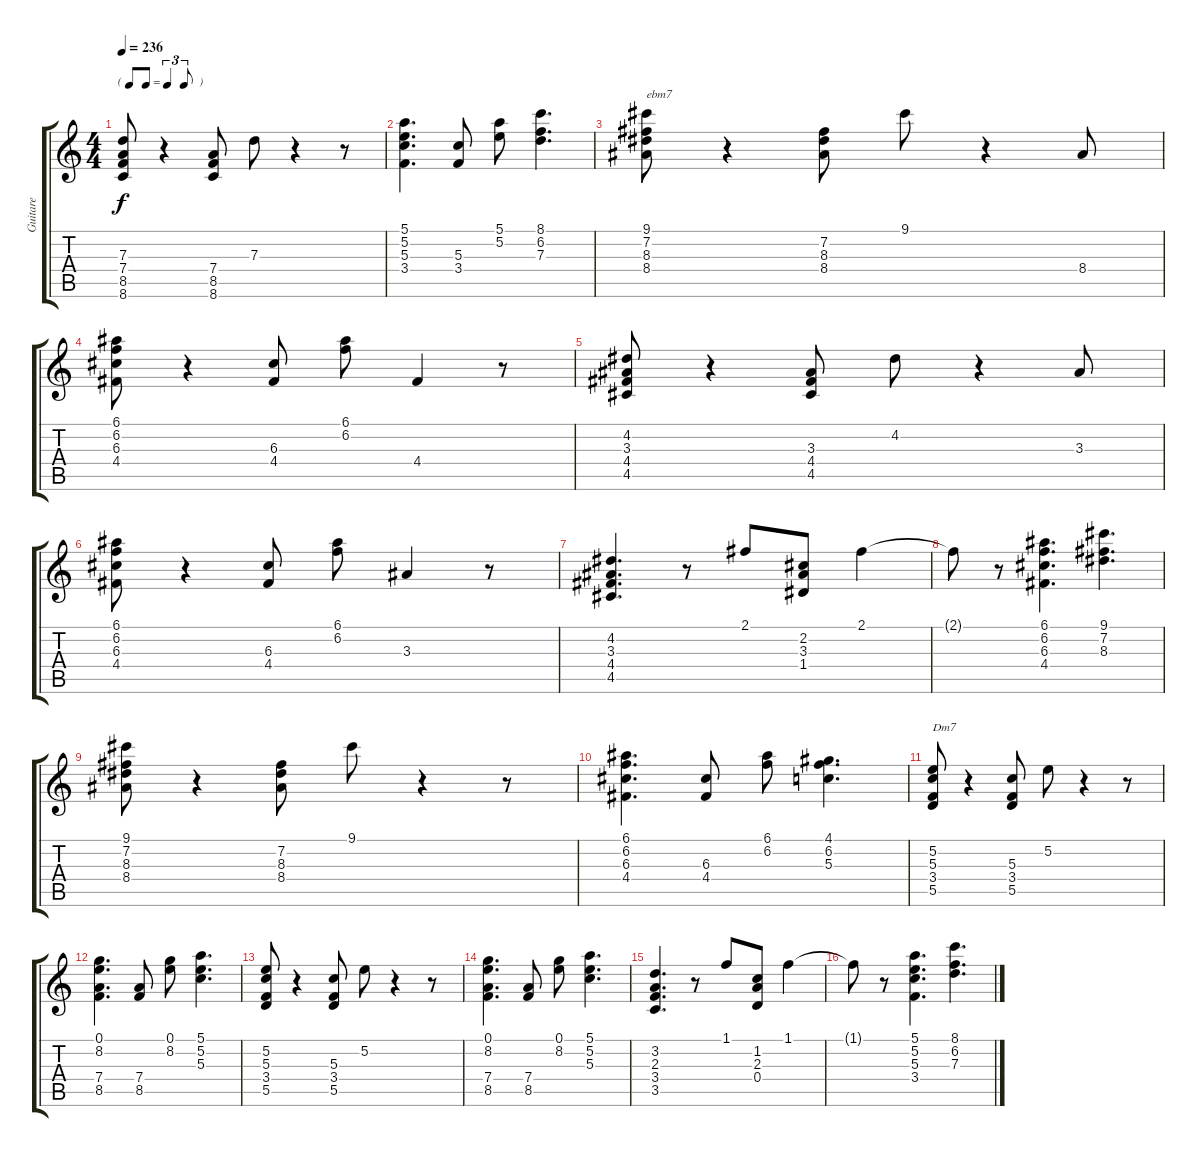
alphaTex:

\track ("Guitare" "Guitare") {instrument electricguitarjazz}
\staff {score tabs}
\tuning (E4 B3 G3 D3 A2 E2) {hide}
\ts (4 4)
\tf triplet8th
\tempo 236
\clef g2
\ks c
(7.3 7.4 8.5 8.6).8{dy f} r.4 (7.4 8.5 8.6).8 7.3.8 r.4 r.8 |
(5.1 5.2 5.3 3.4).4{d} (5.3 3.4).8 (5.1 5.2).8 (8.1 6.2 7.3).4{d} |
(9.1 7.2 8.3 8.4).8{txt "ebm7"} r.4 (7.2 8.3 8.4).8 9.1.8 r.4 8.4.8 |
(6.1 6.2 6.3 4.4).8 r.4 (6.3 4.4).8 (6.1 6.2).8 4.4.4 r.8 |
(4.2 3.3 4.4 4.5).8 r.4 (3.3 4.4 4.5).8 4.2.8 r.4 3.3.8 |
(6.1 6.2 6.3 4.4).8 r.4 (6.3 4.4).8 (6.1 6.2).8 3.3.4 r.8 |
(4.2 3.3 4.4 4.5).4{d} r.8 2.1.8 (2.2 3.3 1.4).8 2.1.4 |
2.1{t}.8 r.8 (6.1 6.2 6.3 4.4).4{d} (9.1 7.2 8.3).4{d} |
(9.1 7.2 8.3 8.4).8 r.4 (7.2 8.3 8.4).8 9.1.8 r.4 r.8 |
(6.1 6.2 6.3 4.4).4{d} (6.3 4.4).8 (6.1 6.2).8 (4.1 6.2 5.3).4{d} |
(5.2 5.3 3.4 5.5).8{txt "Dm7"} r.4 (5.3 3.4 5.5).8 5.2.8 r.4 r.8 |
(0.1 8.2 7.4 8.5).4{d} (7.4 8.5).8 (0.1 8.2).8 (5.1 5.2 5.3).4{d} |
(5.2 5.3 3.4 5.5).8 r.4 (5.3 3.4 5.5).8 5.2.8 r.4 r.8 |
(0.1 8.2 7.4 8.5).4{d} (7.4 8.5).8 (0.1 8.2).8 (5.1 5.2 5.3).4{d} |
(3.2 2.3 3.4 3.5).4{d} r.8 1.1.8 (1.2 2.3 0.4).8 1.1.4 |
1.1{t}.8 r.8 (5.1 5.2 5.3 3.4).4{d} (8.1 6.2 7.3).4{d}
